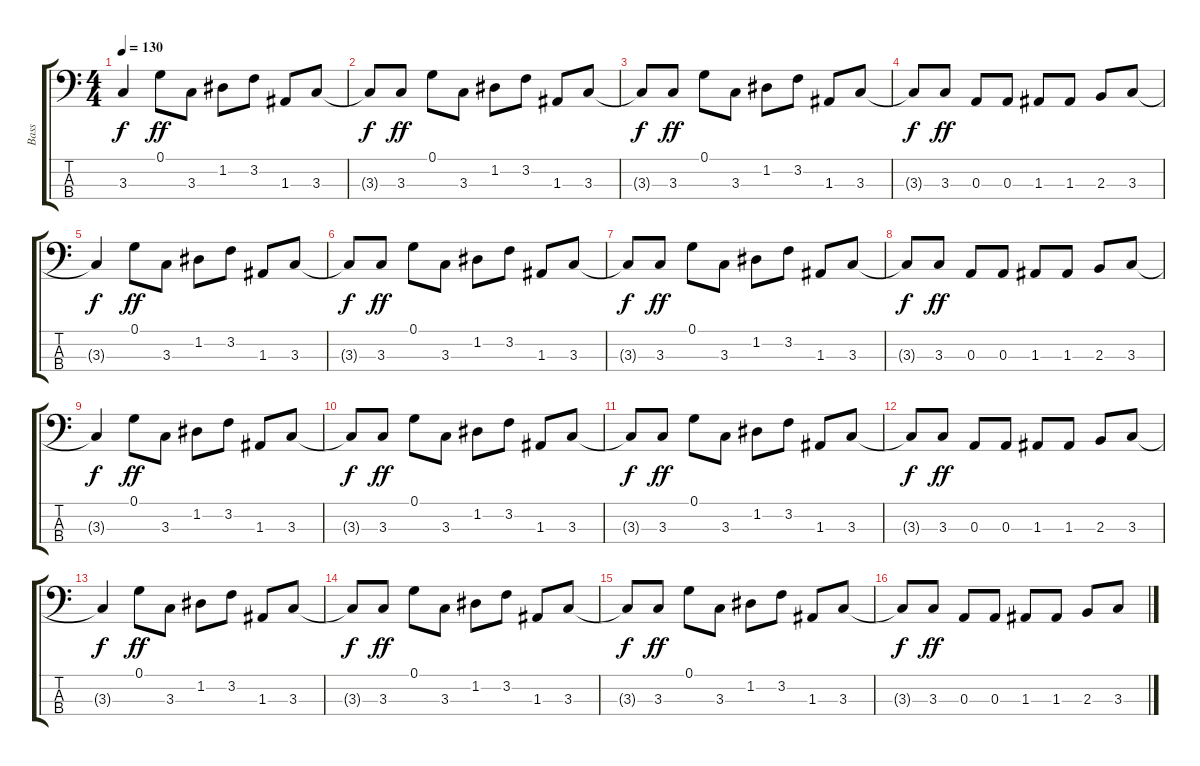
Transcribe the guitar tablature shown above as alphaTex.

\track ("Bass" "Bass") {instrument slapbass2}
\staff {score tabs}
\tuning (G2 D2 A1 E1) {hide}
\ts (4 4)
\tempo 130
\clef f4
\ks c
3.3{t}.4{dy f} 0.1.8{dy ff} 3.3.8 1.2.8 3.2.8 1.3.8 3.3.8 |
3.3{t}.8{dy f} 3.3.8{dy ff} 0.1.8 3.3.8 1.2.8 3.2.8 1.3.8 3.3.8 |
3.3{t}.8{dy f} 3.3.8{dy ff} 0.1.8 3.3.8 1.2.8 3.2.8 1.3.8 3.3.8 |
3.3{t}.8{dy f} 3.3.8{dy ff} 0.3.8 0.3.8 1.3.8 1.3.8 2.3.8 3.3.8 |
3.3{t}.4{dy f} 0.1.8{dy ff} 3.3.8 1.2.8 3.2.8 1.3.8 3.3.8 |
3.3{t}.8{dy f} 3.3.8{dy ff} 0.1.8 3.3.8 1.2.8 3.2.8 1.3.8 3.3.8 |
3.3{t}.8{dy f} 3.3.8{dy ff} 0.1.8 3.3.8 1.2.8 3.2.8 1.3.8 3.3.8 |
3.3{t}.8{dy f} 3.3.8{dy ff} 0.3.8 0.3.8 1.3.8 1.3.8 2.3.8 3.3.8 |
3.3{t}.4{dy f} 0.1.8{dy ff} 3.3.8 1.2.8 3.2.8 1.3.8 3.3.8 |
3.3{t}.8{dy f} 3.3.8{dy ff} 0.1.8 3.3.8 1.2.8 3.2.8 1.3.8 3.3.8 |
3.3{t}.8{dy f} 3.3.8{dy ff} 0.1.8 3.3.8 1.2.8 3.2.8 1.3.8 3.3.8 |
3.3{t}.8{dy f} 3.3.8{dy ff} 0.3.8 0.3.8 1.3.8 1.3.8 2.3.8 3.3.8 |
3.3{t}.4{dy f} 0.1.8{dy ff} 3.3.8 1.2.8 3.2.8 1.3.8 3.3.8 |
3.3{t}.8{dy f} 3.3.8{dy ff} 0.1.8 3.3.8 1.2.8 3.2.8 1.3.8 3.3.8 |
3.3{t}.8{dy f} 3.3.8{dy ff} 0.1.8 3.3.8 1.2.8 3.2.8 1.3.8 3.3.8 |
3.3{t}.8{dy f} 3.3.8{dy ff} 0.3.8 0.3.8 1.3.8 1.3.8 2.3.8 3.3.8
